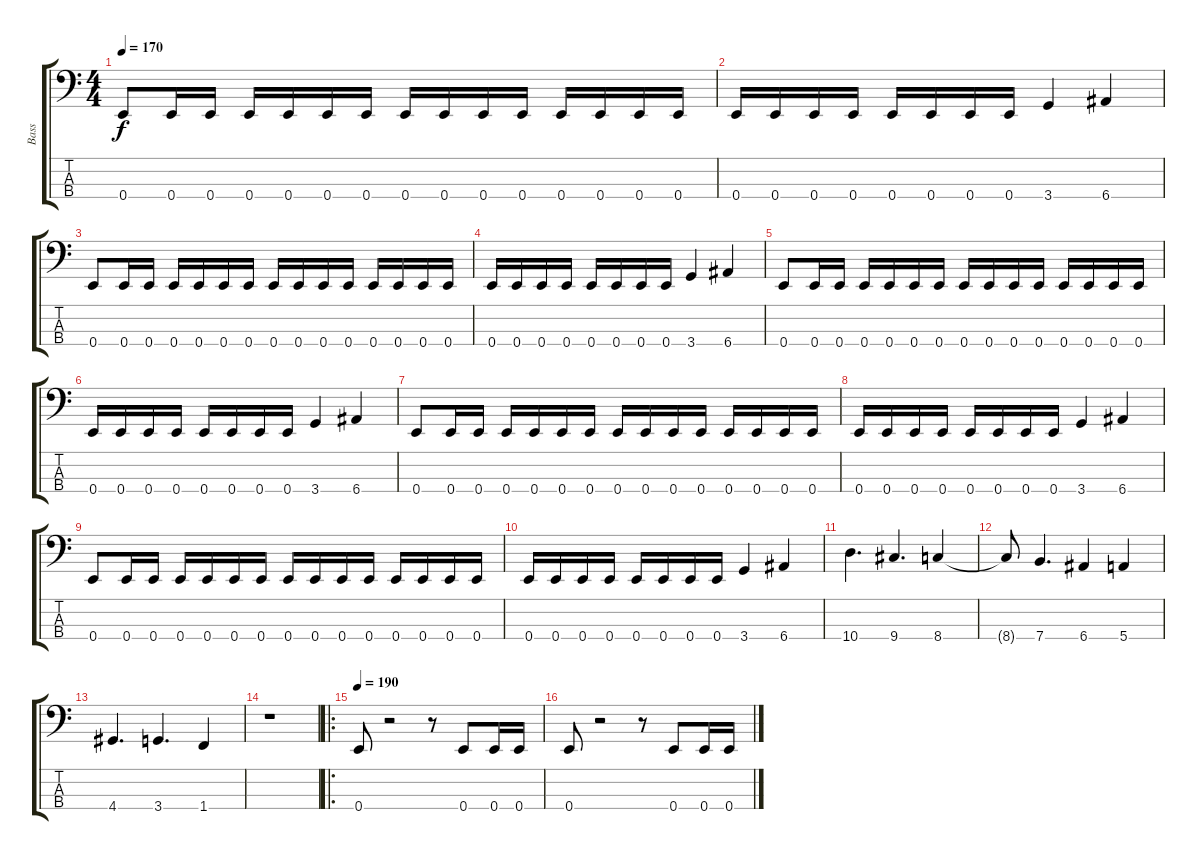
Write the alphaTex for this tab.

\track ("Bass" "Bass") {instrument electricbasspick}
\staff {score tabs}
\tuning (G2 D2 A1 E1) {hide}
\ts (4 4)
\tempo 170
\clef f4
\ks c
0.4.8{dy f} 0.4.16 0.4.16 0.4.16 0.4.16 0.4.16 0.4.16 0.4.16 0.4.16 0.4.16 0.4.16 0.4.16 0.4.16 0.4.16 0.4.16 |
0.4.16 0.4.16 0.4.16 0.4.16 0.4.16 0.4.16 0.4.16 0.4.16 3.4.4 6.4.4 |
0.4.8 0.4.16 0.4.16 0.4.16 0.4.16 0.4.16 0.4.16 0.4.16 0.4.16 0.4.16 0.4.16 0.4.16 0.4.16 0.4.16 0.4.16 |
0.4.16 0.4.16 0.4.16 0.4.16 0.4.16 0.4.16 0.4.16 0.4.16 3.4.4 6.4.4 |
0.4.8 0.4.16 0.4.16 0.4.16 0.4.16 0.4.16 0.4.16 0.4.16 0.4.16 0.4.16 0.4.16 0.4.16 0.4.16 0.4.16 0.4.16 |
0.4.16 0.4.16 0.4.16 0.4.16 0.4.16 0.4.16 0.4.16 0.4.16 3.4.4 6.4.4 |
0.4.8 0.4.16 0.4.16 0.4.16 0.4.16 0.4.16 0.4.16 0.4.16 0.4.16 0.4.16 0.4.16 0.4.16 0.4.16 0.4.16 0.4.16 |
0.4.16 0.4.16 0.4.16 0.4.16 0.4.16 0.4.16 0.4.16 0.4.16 3.4.4 6.4.4 |
0.4.8 0.4.16 0.4.16 0.4.16 0.4.16 0.4.16 0.4.16 0.4.16 0.4.16 0.4.16 0.4.16 0.4.16 0.4.16 0.4.16 0.4.16 |
0.4.16 0.4.16 0.4.16 0.4.16 0.4.16 0.4.16 0.4.16 0.4.16 3.4.4 6.4.4 |
10.4.4{d} 9.4.4{d} 8.4.4 |
8.4{t}.8 7.4.4{d} 6.4.4 5.4.4 |
4.4.4{d} 3.4.4{d} 1.4.4 |
r.1 |
\ro
\tempo 190
0.4.8 r.2 r.8 0.4.8 0.4.16 0.4.16 |
0.4.8 r.2 r.8 0.4.8 0.4.16 0.4.16
